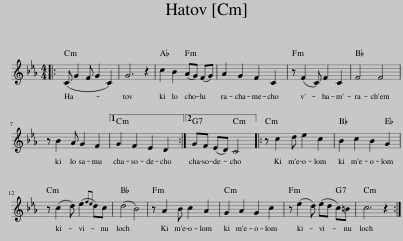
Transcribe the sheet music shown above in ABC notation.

X:1
L:1/8
M:4/4
I:linebreak $
K:Cmin
V:1 treble
V:1
|: (C G2 F G2 C2) | G6 z2 | c2 B2 (AG) (FG) | A2 G2 F2 C2 | z (F2 C) F2 C2 | %5
 F4 F4 |$ z B2 A G2 F2 |1 G2 F2 E2 D2 :|2 GF (ED) C4 |: z c2 d e2 c2 | %10
 B2 c2 B2 G2 |$ z (c2 d) (e2{fe} d)c | (d4 B4) | z A2 B c2 A2 | G2 A2 G2 c2 | %15
 z (e2 d) (ed c)=B | c6 z2 :| %17
